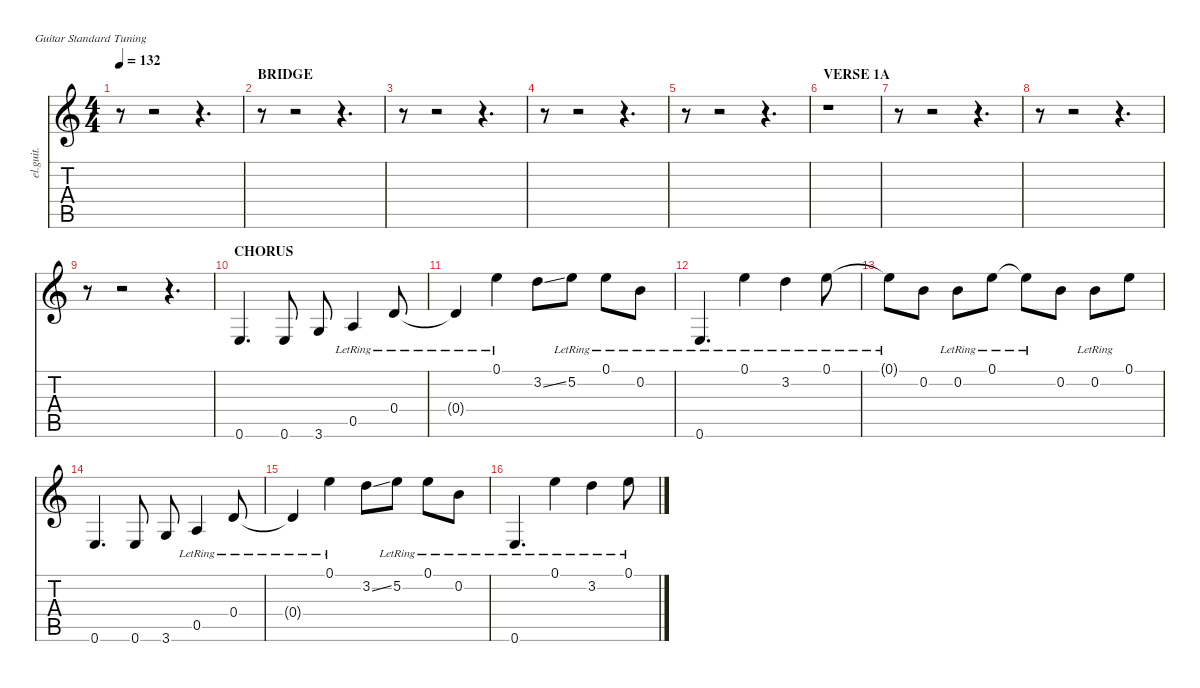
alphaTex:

\defaultSystemsLayout 4
\hideDynamics
\bracketExtendMode nobrackets
\otherSystemsTrackNameOrientation horizontal
\track ("Gtr.2" "el.guit.") {instrument electricguitarclean}
\staff {score tabs}
\tuning (E4 B3 G3 D3 A2 E2)
\ts (4 4)
\tempo 132
\clef g2
\ks c
r.8{dy f beam Down} r.2{beam Down} r.4{d beam Down} |
\section ("" "BRIDGE")
r.8{beam Down} r.2{beam Down} r.4{d beam Down} |
r.8{beam Down} r.2{beam Down} r.4{d beam Down} |
r.8{beam Down} r.2{beam Down} r.4{d beam Down} |
r.8{beam Down} r.2{beam Down} r.4{d beam Down} |
\section ("" "VERSE 1A")
r.1{beam Down} |
r.8{beam Down} r.2{beam Down} r.4{d beam Down} |
r.8{beam Down} r.2{beam Down} r.4{d beam Down} |
r.8{beam Down} r.2{beam Down} r.4{d beam Down} |
\section ("" "CHORUS")
0.6.4{d dy ff beam Up} 0.6.8{dy mf beam Up} 3.6.8{dy f beam Up} 0.5{lr}.4{dy ff beam Up} 0.4{lr}.8{dy fff beam Up} |
0.4{lr t}.4{dy f beam Up} 0.1{lr}.4{dy ff beam Down} 3.2{ss}.8{dy mf beam Down} 5.2{lr}.8{beam Down} 0.1{lr}.8{dy f beam Down} 0.2{lr}.8{dy mp beam Down} |
0.6{lr}.4{d dy ff beam Up} 0.1{lr}.4{beam Down} 3.2{lr}.4{dy mp beam Down} 0.1{lr}.8{dy ff beam Down} |
0.1{lr t}.8{dy f beam Down} 0.2.8{dy mf beam Down} 0.2{lr}.8{dy f beam Down} 0.1{lr}.8{dy fff beam Down} 0.1{lr t}.8{dy f beam Down} 0.2.8{beam Down} 0.2{lr}.8{dy mf beam Down} 0.1.8{dy mp beam Down} |
0.6.4{d dy ff beam Up} 0.6.8{dy mf beam Up} 3.6.8{dy f beam Up} 0.5{lr}.4{dy ff beam Up} 0.4{lr}.8{dy fff beam Up} |
0.4{lr t}.4{dy f beam Up} 0.1{lr}.4{dy ff beam Down} 3.2{ss}.8{dy mf beam Down} 5.2{lr}.8{beam Down} 0.1{lr}.8{dy f beam Down} 0.2{lr}.8{dy mp beam Down} |
0.6{lr}.4{d dy ff beam Up} 0.1{lr}.4{beam Down} 3.2{lr}.4{dy mp beam Down} 0.1{lr}.8{dy ff beam Down}
